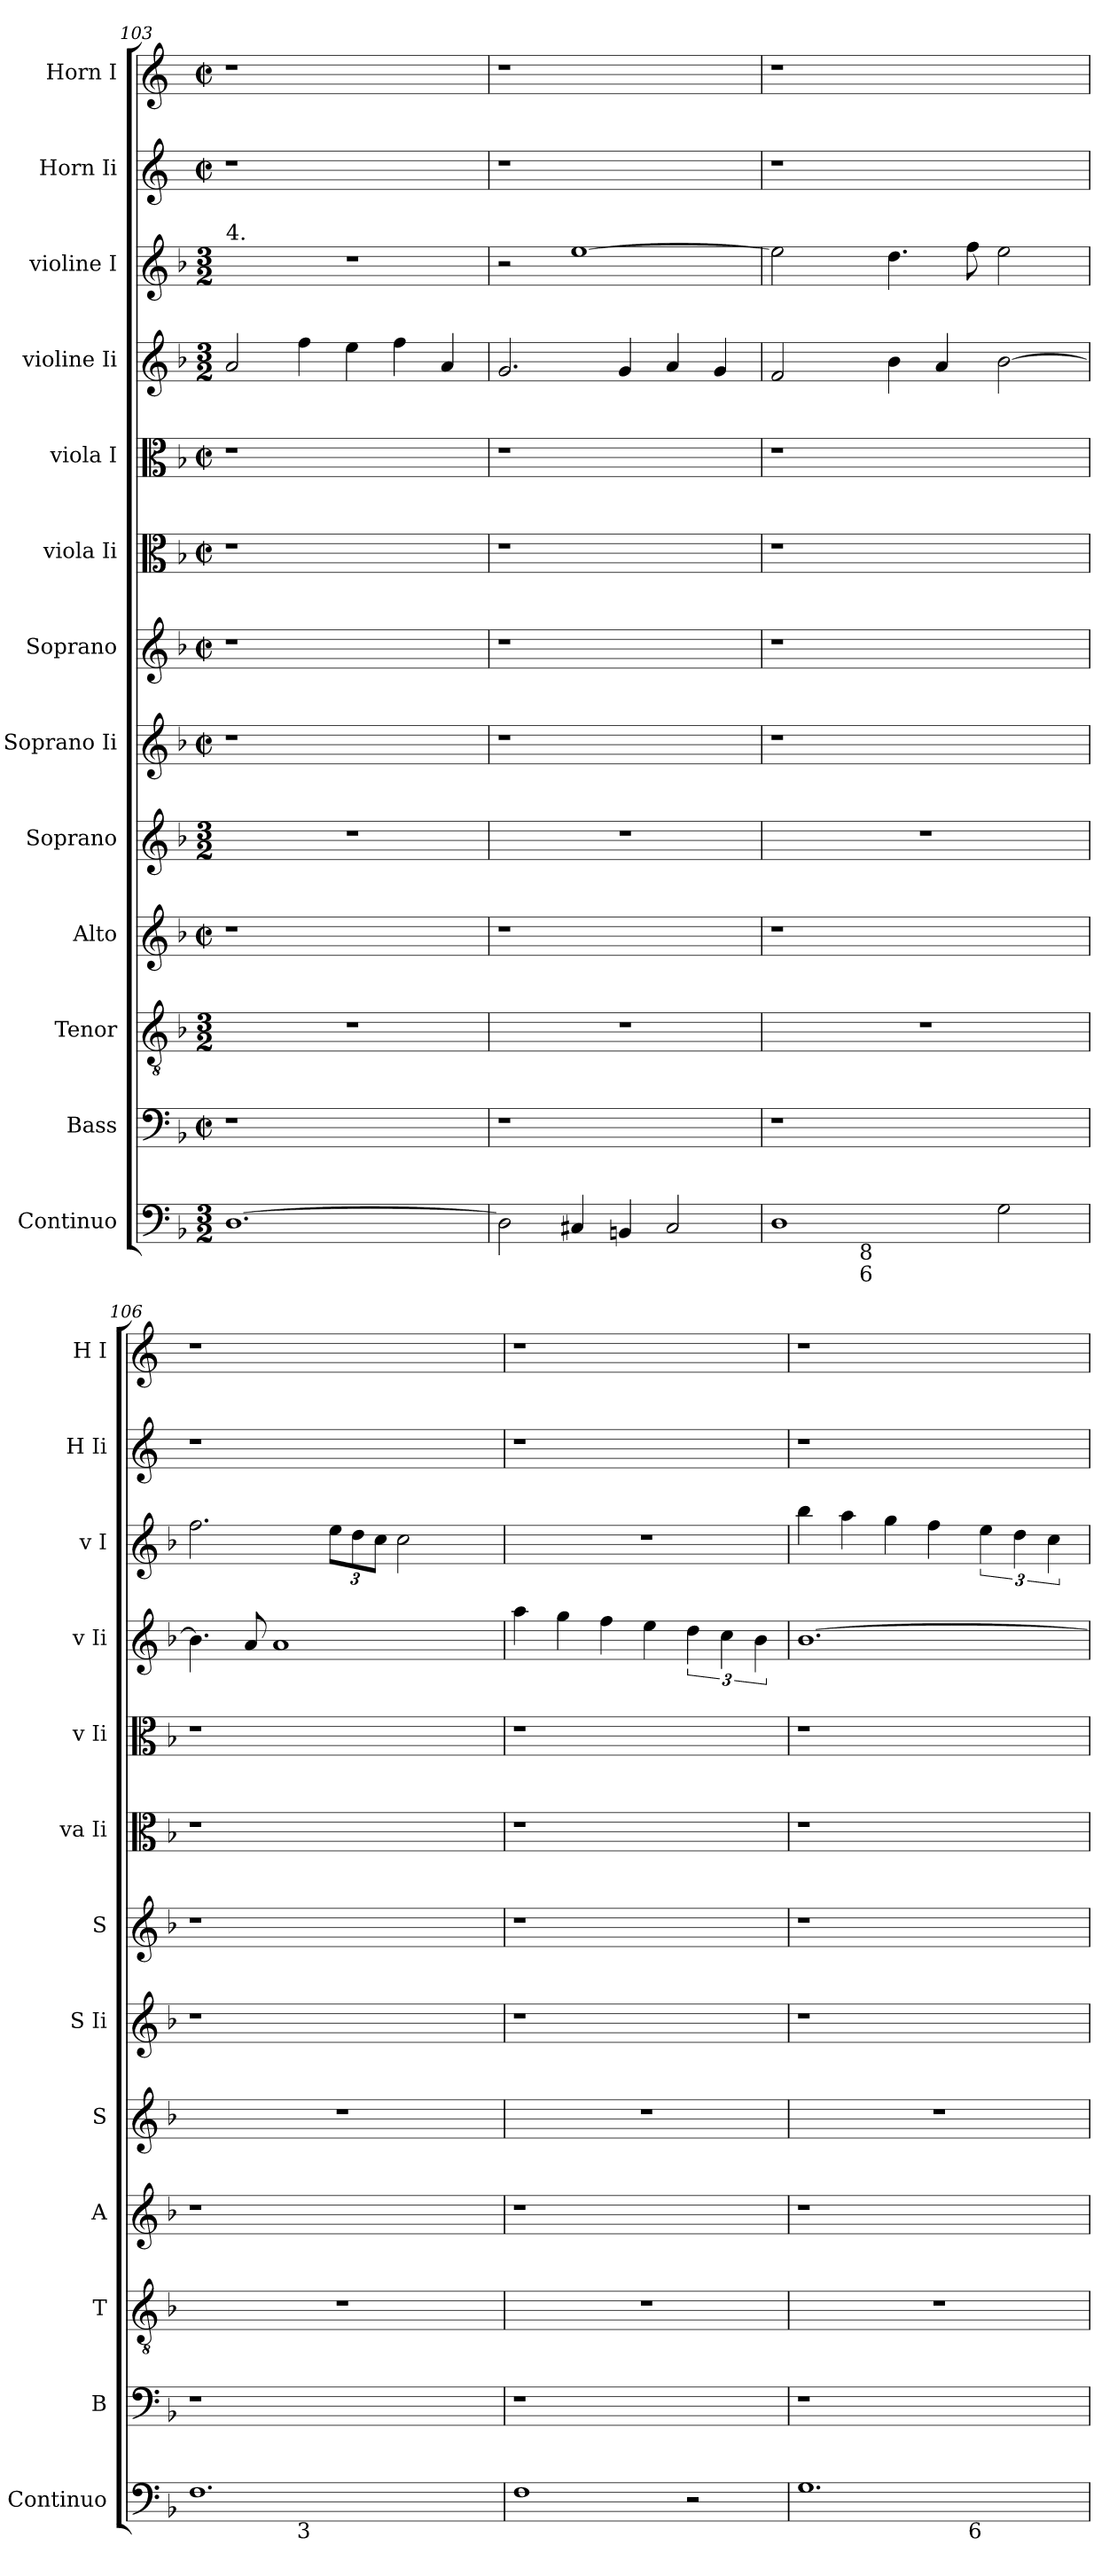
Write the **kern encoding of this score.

**kern	**kern	**kern	**kern	**kern	**kern	**kern	**kern	**kern	**kern	**kern	**kern	**kern
*part13	*part12	*part11	*part10	*part9	*part8	*part7	*part6	*part5	*part4	*part3	*part2	*part1
*staff13	*staff12	*staff11	*staff10	*staff9	*staff8	*staff7	*staff6	*staff5	*staff4	*staff3	*staff2	*staff1
*I"Continuo	*I"Bass	*I"Tenor	*I"Alto	*I"Soprano	*I"Soprano Ii	*I"Soprano	*I"viola Ii	*I"viola I	*I"violine Ii	*I"violine I	*I"Horn Ii	*I"Horn I
*I'Continuo	*I'B	*I'T	*I'A	*I'S	*I'S Ii	*I'S	*I'va Ii	*I'v Ii	*I'v Ii	*I'v I	*I'H Ii	*I'H I
!!LO:LB:g=z
*clefF4	*clefF4	*clefGv2	*clefG2	*clefG2	*clefG2	*clefG2	*clefC3	*clefC3	*clefG2	*clefG2	*clefG2	*clefG2
*	*	*	*	*	*	*	*	*	*	*	*ITrd-3c-5	*ITrd-3c-5
*k[b-]	*k[b-]	*k[b-]	*k[b-]	*k[b-]	*k[b-]	*k[b-]	*k[b-]	*k[b-]	*k[b-]	*k[b-]	*k[b-]	*k[b-]
*F:	*F:	*F:	*F:	*F:	*F:	*F:	*F:	*F:	*F:	*F:	*F:	*F:
*M3/2	*M2/2	*M3/2	*M2/2	*M3/2	*M2/2	*M2/2	*M2/2	*M2/2	*M3/2	*M3/2	*M2/2	*M2/2
*	*met(c|)	*	*met(c|)	*	*met(c|)	*met(c|)	*met(c|)	*met(c|)	*	*	*met(c|)	*met(c|)
=103	=103	=103	=103	=103	=103	=103	=103	=103	=103	=103	=103	=103
!	!	!	!	!	!	!	!	!	!	!LO:TX:a:t=4.	!	!
!	!	!LO:N:vis=1	!	!	!	!	!	!	!	!LO:N:vis=1	!	!
[>1.D	1r	1.r	1r	1.r	1r	1r	1r	1r	2a/	1.r	1r	1r
.	.	.	.	.	.	.	.	.	4ff\	.	.	.
.	.	.	.	.	.	.	.	.	4ee\	.	.	.
.	2ryy	.	2ryy	.	2ryy	2ryy	2ryy	2ryy	4ff\	.	2ryy	2ryy
.	.	.	.	.	.	.	.	.	4a/	.	.	.
=104	=104	=104	=104	=104	=104	=104	=104	=104	=104	=104	=104	=104
!	!	!LO:N:vis=1	!	!	!	!	!	!	!	!	!	!
2D>\]	1r	1.r	1r	1.r	1r	1r	1r	1r	2.g/	2r	1r	1r
4C#X/	.	.	.	.	.	.	.	.	.	[>1ee	.	.
4BBn/	.	.	.	.	.	.	.	.	4g/	.	.	.
2C#</	2ryy	.	2ryy	.	2ryy	2ryy	2ryy	2ryy	4a/	.	2ryy	2ryy
.	.	.	.	.	.	.	.	.	4g/	.	.	.
=105	=105	=105	=105	=105	=105	=105	=105	=105	=105	=105	=105	=105
!	!	!LO:N:vis=1	!	!	!	!	!	!	!	!	!	!
*^	*	*	*	*	*	*	*	*	*	*	*	*
1D>	4ryy	1r	1.r	1r	1.r	1r	1r	1r	1r	2f/	2ee\]	1r	1r
.	8ryy	.	.	.	.	.	.	.	.	.	.	.	.
.	64ryy	.	.	.	.	.	.	.	.	.	.	.	.
!	!LO:TX:b:t=8	!	!	!	!	!	!	!	!	!	!	!	!
!	!LO:TX:b:t=6	!	!	!	!	!	!	!	!	!	!	!	!
.	1ryy	.	.	.	.	.	.	.	.	.	.	.	.
.	.	.	.	.	.	.	.	.	.	4b-\	4.dd\	.	.
.	.	.	.	.	.	.	.	.	.	4a/	.	.	.
.	.	.	.	.	.	.	.	.	.	.	8ff\	.	.
2G>\	.	2ryy	.	2ryy	.	2ryy	2ryy	2ryy	2ryy	[>2b-\	2ee\	2ryy	2ryy
.	16..ryy	.	.	.	.	.	.	.	.	.	.	.	.
=106	=106	=106	=106	=106	=106	=106	=106	=106	=106	=106	=106	=106	=106
!	!	!	!LO:N:vis=1	!	!	!	!	!	!	!	!	!	!
1.F>	2ryy	1r	1.r	1r	1.r	1r	1r	1r	1r	4.b-\]	2.ff\	1r	1r
.	.	.	.	.	.	.	.	.	.	8a/	.	.	.
.	16.ryy	.	.	.	.	.	.	.	.	1a	.	.	.
!	!LO:TX:b:t=3	!	!	!	!	!	!	!	!	!	!	!	!
.	2ryy	.	.	.	.	.	.	.	.	.	.	.	.
*	*	*	*	*	*	*	*	*	*	*	*Xbrackettup	*	*
.	.	.	.	.	.	.	.	.	.	.	12ee\L	.	.
.	.	.	.	.	.	.	.	.	.	.	12dd\	.	.
.	.	.	.	.	.	.	.	.	.	.	12cc\J	.	.
.	.	2ryy	.	2ryy	.	2ryy	2ryy	2ryy	2ryy	.	2cc\	2ryy	2ryy
.	4ryy	.	.	.	.	.	.	.	.	.	.	.	.
.	8ryy	.	.	.	.	.	.	.	.	.	.	.	.
.	32ryy	.	.	.	.	.	.	.	.	.	.	.	.
=107	=107	=107	=107	=107	=107	=107	=107	=107	=107	=107	=107	=107	=107
!	!	!	!LO:N:vis=1	!	!	!	!	!	!	!	!LO:N:vis=1	!	!
*v	*v	*	*	*	*	*	*	*	*	*	*	*	*
1F	1r	1.r	1r	1.r	1r	1r	1r	1r	4aa\	1.r	1r	1r
.	.	.	.	.	.	.	.	.	4gg\	.	.	.
.	.	.	.	.	.	.	.	.	4ff\	.	.	.
.	.	.	.	.	.	.	.	.	4ee\	.	.	.
2r	2ryy	.	2ryy	.	2ryy	2ryy	2ryy	2ryy	6dd\	.	2ryy	2ryy
.	.	.	.	.	.	.	.	.	6cc\	.	.	.
.	.	.	.	.	.	.	.	.	6b-\	.	.	.
=108	=108	=108	=108	=108	=108	=108	=108	=108	=108	=108	=108	=108
!	!	!LO:N:vis=1	!	!	!	!	!	!	!	!	!	!
*^	*	*	*	*	*	*	*	*	*	*	*	*
1.G>	2ryy	1r	1.r	1r	1.r	1r	1r	1r	1r	[>1.b-	4bb-\	1r	1r
.	.	.	.	.	.	.	.	.	.	.	4aa\	.	.
.	4...ryy	.	.	.	.	.	.	.	.	.	4gg\	.	.
.	.	.	.	.	.	.	.	.	.	.	4ff\	.	.
!	!LO:TX:b:t=6	!	!	!	!	!	!	!	!	!	!	!	!
.	2ryy	.	.	.	.	.	.	.	.	.	.	.	.
*	*	*	*	*	*	*	*	*	*	*	*brackettup	*	*
.	.	2ryy	.	2ryy	.	2ryy	2ryy	2ryy	2ryy	.	6ee\	2ryy	2ryy
.	.	.	.	.	.	.	.	.	.	.	6dd\	.	.
.	.	.	.	.	.	.	.	.	.	.	6cc\	.	.
.	32ryy	.	.	.	.	.	.	.	.	.	.	.	.
*v	*v	*	*	*	*	*	*	*	*	*	*	*	*
=	=	=	=	=	=	=	=	=	=	=	=	=
*-	*-	*-	*-	*-	*-	*-	*-	*-	*-	*-	*-	*-
